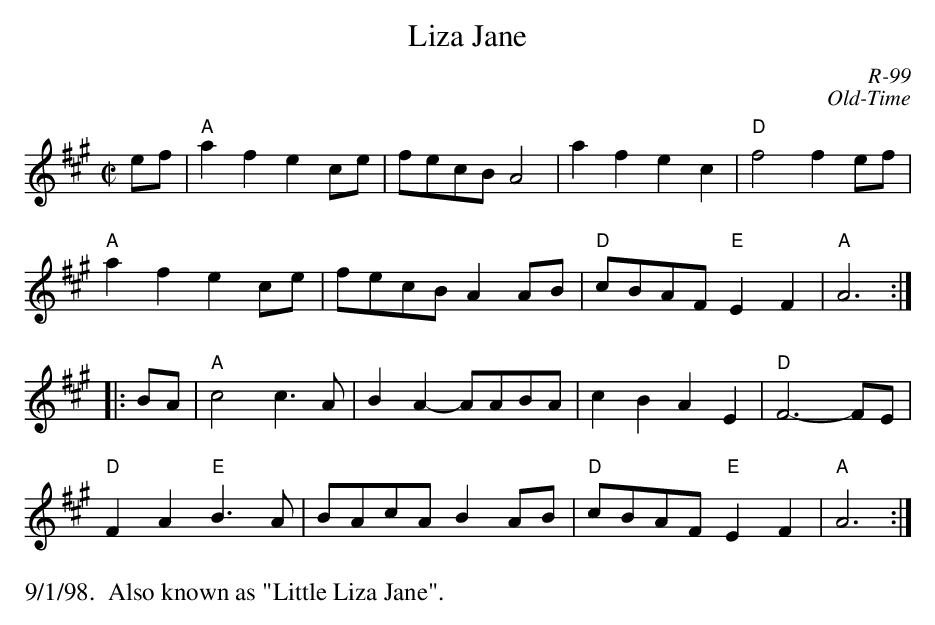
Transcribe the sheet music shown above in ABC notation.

X:1
T: Liza Jane
C: R-99
C: Old-Time
M: C|
K: A
ef| "A"a2f2 e2ce| fecB A4| a2f2 e2c2| "D"f4 f2ef|
     "A"a2f2 e2ce| fecB A2AB| "D"cBAF "E"E2F2| "A"A6 :|
|:\
BA| "A"c4 c3A| B2A2- AABA| c2B2 A2E2| "D"F6- FE|
     "D"F2A2 "E"B3A| BAcA B2AB| "D"cBAF "E"E2F2| "A"A6 :|
